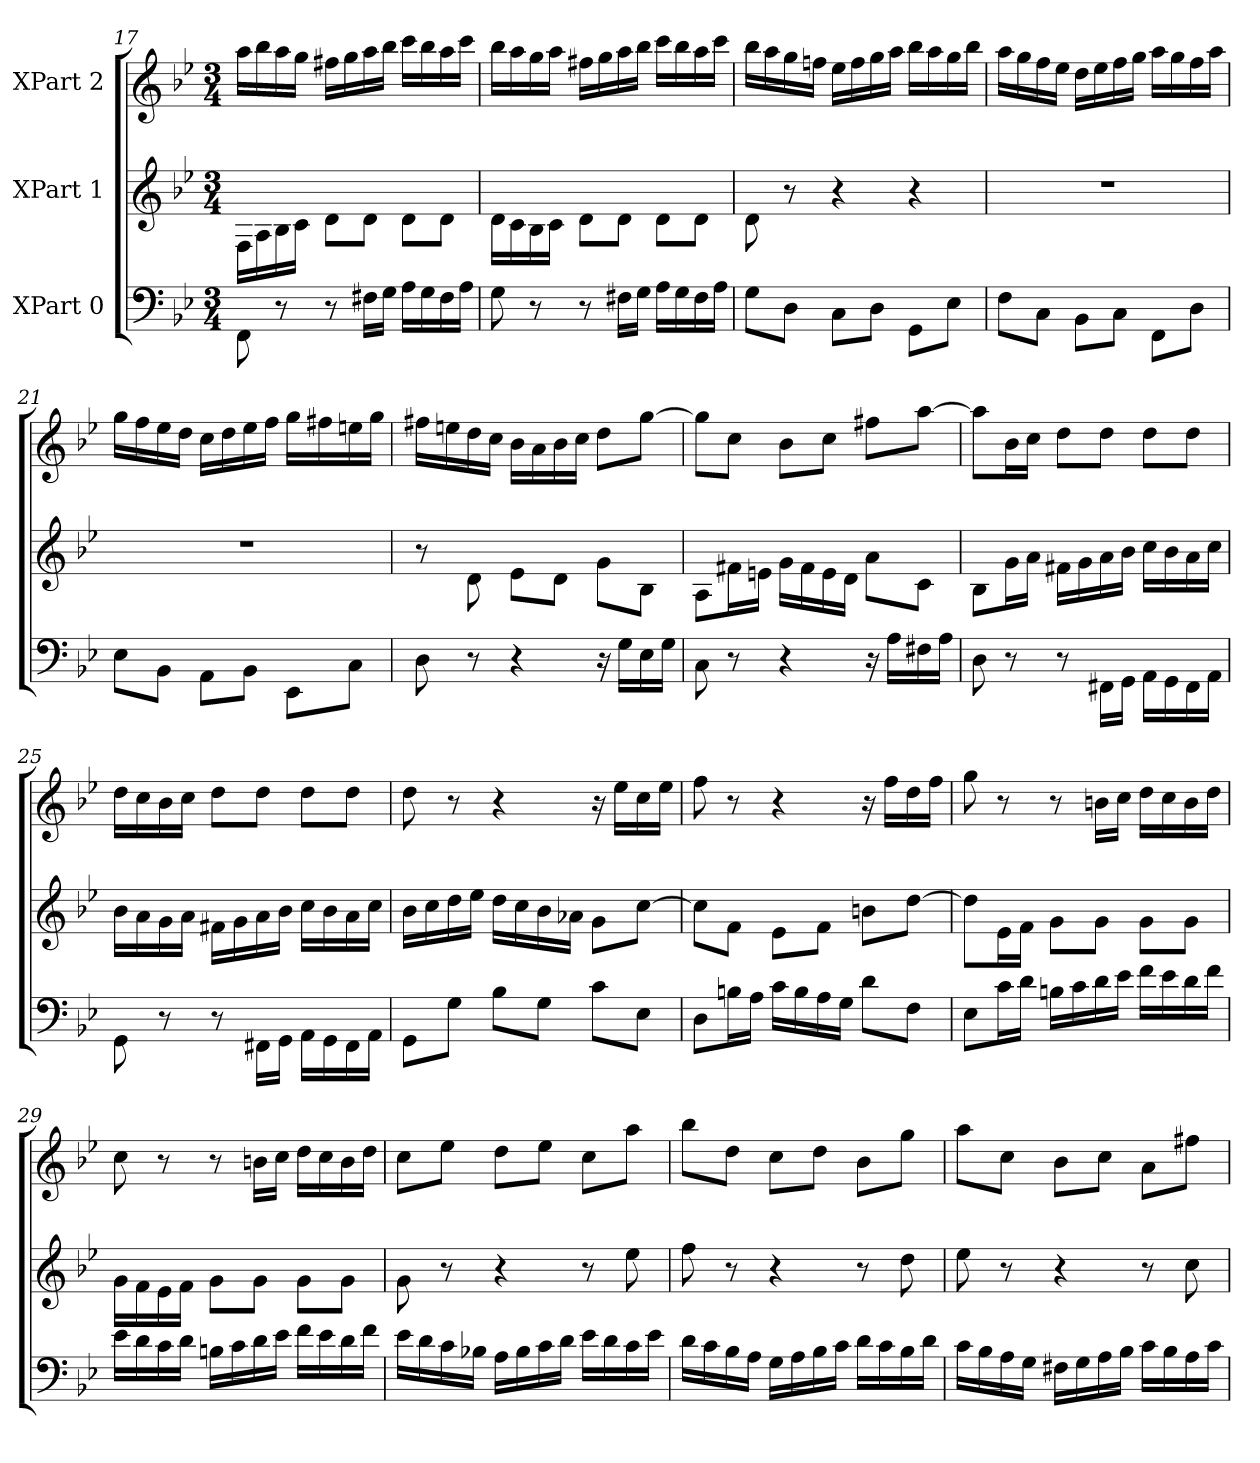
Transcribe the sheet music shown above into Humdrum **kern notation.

**kern	**kern	**kern
*part3	*part2	*part1
*staff3	*staff2	*staff1
*I"XPart 0	*I"XPart 1	*I"XPart 2
*clefF4	*clefG2	*clefG2
*k[b-e-]	*k[b-e-]	*k[b-e-]
*M3/4	*M3/4	*M3/4
=17	=17	=17
8FF\	16F\L	16aa\L
.	16A\	16bb-\
8r	16B-\	16aa\
.	16c\J	16gg\J
8r	8d\L	16ff#X\L
.	.	16gg\
16F#X\L	8d\J	16aa\
16G\J	.	16bb-\J
16A\L	8d\L	16ccc\L
16G\	.	16bb-\
16F#\	8d\J	16aa\
16A\J	.	16ccc\J
=18	=18	=18
8G\	16d\L	16bb-\L
.	16c\	16aa\
8r	16B-\	16gg\
.	16c\J	16aa\J
8r	8d\L	16ff#X\L
.	.	16gg\
16F#X\L	8d\J	16aa\
16G\J	.	16bb-\J
16A\L	8d\L	16ccc\L
16G\	.	16bb-\
16F#\	8d\J	16aa\
16A\J	.	16ccc\J
=19	=19	=19
8G\L	8d\	16bb-\L
.	.	16aa\
8D\J	8r	16gg\
.	.	16ffn\J
8C\L	4r	16ee-\L
.	.	16ff\
8D\J	.	16gg\
.	.	16aa\J
8GG\L	4r	16bb-\L
.	.	16aa\
8E-\J	.	16gg\
.	.	16bb-\J
=20	=20	=20
8F\L	2.r	16aa\L
.	.	16gg\
8C\J	.	16ff\
.	.	16ee-\J
8BB-\L	.	16dd\L
.	.	16ee-\
8C\J	.	16ff\
.	.	16gg\J
8FF\L	.	16aa\L
.	.	16gg\
8D\J	.	16ff\
.	.	16aa\J
=21	=21	=21
8E-\L	2.r	16gg\L
.	.	16ff\
8BB-\J	.	16ee-\
.	.	16dd\J
8AA\L	.	16cc\L
.	.	16dd\
8BB-\J	.	16ee-\
.	.	16ff\J
8EE-\L	.	16gg\L
.	.	16ff#X\
8C\J	.	16een\
.	.	16gg\J
=22	=22	=22
8D\	8r	16ff#X\L
.	.	16een\
8r	8d\	16dd\
.	.	16cc\J
4r	8e-\L	16b-\L
.	.	16a\
.	8d\J	16b-\
.	.	16cc\J
16r	8g\L	8dd\L
16G\L	.	.
16E-\	8B-\J	[8gg\J
16G\J	.	.
=23	=23	=23
8C\	8A\L	8gg\L]
8r	16f#X\	8cc\J
.	16en\J	.
4r	16g\L	8b-\L
.	16f#\	.
.	16e\	8cc\J
.	16d\J	.
16r	8a\L	8ff#X\L
16A\L	.	.
16F#X\	8c\J	[8aa\J
16A\J	.	.
=24	=24	=24
8D\	8B-\L	8aa\L]
8r	16g\	16b-\
.	16a\J	16cc\J
8r	16f#X\L	8dd\L
.	16g\	.
16FF#X\L	16a\	8dd\J
16GG\J	16b-\J	.
16AA\L	16cc\L	8dd\L
16GG\	16b-\	.
16FF#\	16a\	8dd\J
16AA\J	16cc\J	.
=25	=25	=25
8GG\	16b-\L	16dd\L
.	16a\	16cc\
8r	16g\	16b-\
.	16a\J	16cc\J
8r	16f#X\L	8dd\L
.	16g\	.
16FF#X\L	16a\	8dd\J
16GG\J	16b-\J	.
16AA\L	16cc\L	8dd\L
16GG\	16b-\	.
16FF#\	16a\	8dd\J
16AA\J	16cc\J	.
=26	=26	=26
8GG\L	16b-\L	8dd\
.	16cc\	.
8G\J	16dd\	8r
.	16ee-\J	.
8B-\L	16dd\L	4r
.	16cc\	.
8G\J	16b-\	.
.	16a-X\J	.
8c\L	8g\L	16r
.	.	16ee-\L
8E-\J	[8cc\J	16cc\
.	.	16ee-\J
=27	=27	=27
8D\L	8cc\L]	8ff\
16Bn\	8f\J	8r
16A\J	.	.
16c\L	8e-\L	4r
16B\	.	.
16A\	8f\J	.
16G\J	.	.
8d\L	8bn\L	16r
.	.	16ff\L
8F\J	[8dd\J	16dd\
.	.	16ff\J
=28	=28	=28
8E-\L	8dd\L]	8gg\
16c\	16e-\	8r
16d\J	16f\J	.
16Bn\L	8g\L	8r
16c\	.	.
16d\	8g\J	16bn\L
16e-\J	.	16cc\J
16f\L	8g\L	16dd\L
16e-\	.	16cc\
16d\	8g\J	16b\
16f\J	.	16dd\J
=29	=29	=29
16e-\L	16g\L	8cc\
16d\	16f\	.
16c\	16e-\	8r
16d\J	16f\J	.
16Bn\L	8g\L	8r
16c\	.	.
16d\	8g\J	16bn\L
16e-\J	.	16cc\J
16f\L	8g\L	16dd\L
16e-\	.	16cc\
16d\	8g\J	16b\
16f\J	.	16dd\J
=30	=30	=30
16e-\L	8g\	8cc\L
16d\	.	.
16c\	8r	8ee-\J
16B-X\J	.	.
16A\L	4r	8dd\L
16B-\	.	.
16c\	.	8ee-\J
16d\J	.	.
16e-\L	8r	8cc\L
16d\	.	.
16c\	8ee-\	8aa\J
16e-\J	.	.
=31	=31	=31
16d\L	8ff\	8bb-\L
16c\	.	.
16B-\	8r	8dd\J
16A\J	.	.
16G\L	4r	8cc\L
16A\	.	.
16B-\	.	8dd\J
16c\J	.	.
16d\L	8r	8b-\L
16c\	.	.
16B-\	8dd\	8gg\J
16d\J	.	.
=32	=32	=32
16c\L	8ee-\	8aa\L
16B-\	.	.
16A\	8r	8cc\J
16G\J	.	.
16F#X\L	4r	8b-\L
16G\	.	.
16A\	.	8cc\J
16B-\J	.	.
16c\L	8r	8a\L
16B-\	.	.
16A\	8cc\	8ff#X\J
16c\J	.	.
=	=	=
*-	*-	*-
